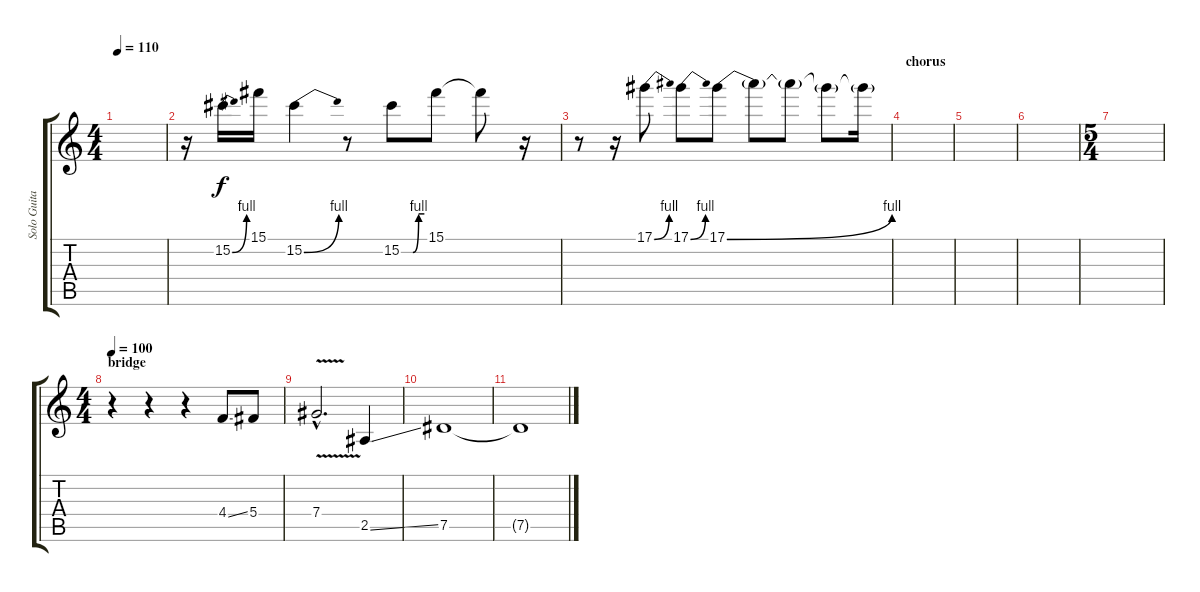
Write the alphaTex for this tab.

\track ("Solo Guitar" "Solo Guita") {instrument distortionguitar}
\staff {score tabs}
\tuning (Eb4 Bb3 Gb3 Db3 Ab2 Eb2) {hide}
\ts (4 4)
\tempo 110
\clef g2
\ks c
|
r.16 15.2{be (bend 0 0 60 4)}.16 15.1.16 15.2{be (bend 0 0 60 4)}.4 r.8 15.2{be (custom 0 0 30 0 45 4 60 4)}.8 15.1.8 15.1{t}.8 r.16 |
r.8 r.16 17.1{be (bend 0 0 60 4)}.8 17.1{be (bend 0 0 60 4)}.8 17.1{be (bend 0 0 60 4)}.8 17.1{t}.8 17.1{t}.8 17.1{t}.8 17.1{t}.16 |
\section ("" "chorus")
|
|
|
\ts (5 4)
|
\ts (4 4)
\section ("" "bridge")
\tempo 100
r.4{volume 10} r.4 r.4 4.4{ss}.8 5.4.8 |
7.4{v hac}.2{d} 2.5{ss}.4 |
7.5.1{volume 0} |
7.5{t}.1
